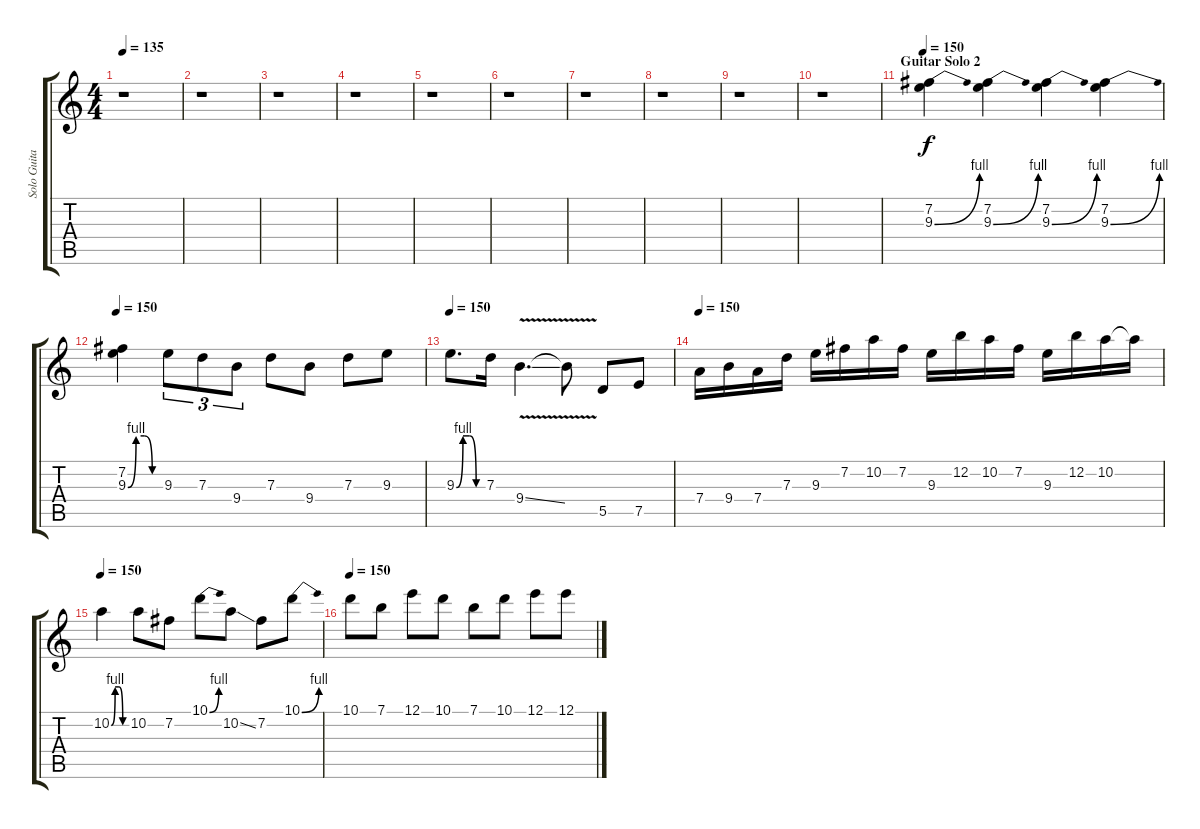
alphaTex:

\track ("Solo Guitar" "Solo Guita") {instrument overdrivenguitar}
\staff {score tabs}
\tuning (E4 B3 G3 D3 A2 E2) {hide}
\ts (4 4)
\tempo 135
\clef g2
\ks c
r.1{dy f} |
r.1 |
r.1 |
r.1 |
r.1 |
r.1 |
r.1 |
r.1 |
r.1 |
r.1 |
\section ("" "Guitar Solo 2")
\tempo 150
(7.2 9.3{be (bend 0 0 60 4)}).4 (7.2 9.3{be (bend 0 0 60 4)}).4 (7.2 9.3{be (bend 0 0 60 4)}).4 (7.2 9.3{be (bend 0 0 60 4)}).4 |
\tempo 150
(7.2 9.3{be (custom 0 0 15 4 30 4 45 0 60 0)}).4 9.3.8{tu (3 2)} 7.3.8{tu (3 2)} 9.4.8{tu (3 2)} 7.3.8 9.4.8 7.3.8 9.3.8 |
\tempo 150
9.3{be (custom 0 0 15 4 30 4 45 0 60 0)}.8{d} 7.3.16 9.4{v ss}.4{d} 9.4{t}.8 5.5.8 7.5.8 |
\tempo 150
7.4.16 9.4.16 7.4.16 7.3.16 9.3.16 7.2.16 10.2.16 7.2.16 9.3.16 12.2.16 10.2.16 7.2.16 9.3.16 12.2.16 10.2.16 10.2{t}.16 |
\tempo 150
10.2{be (custom 0 0 15 4 30 4 45 0 60 0)}.4 10.2.8 7.2.8 10.1{be (bend 0 0 60 4)}.8 10.2{ss}.8 7.2.8 10.1{be (bend 0 0 60 4)}.8 |
\tempo 150
10.1.8 7.1.8 12.1.8 10.1.8 7.1.8 10.1.8 12.1.8 12.1.8
